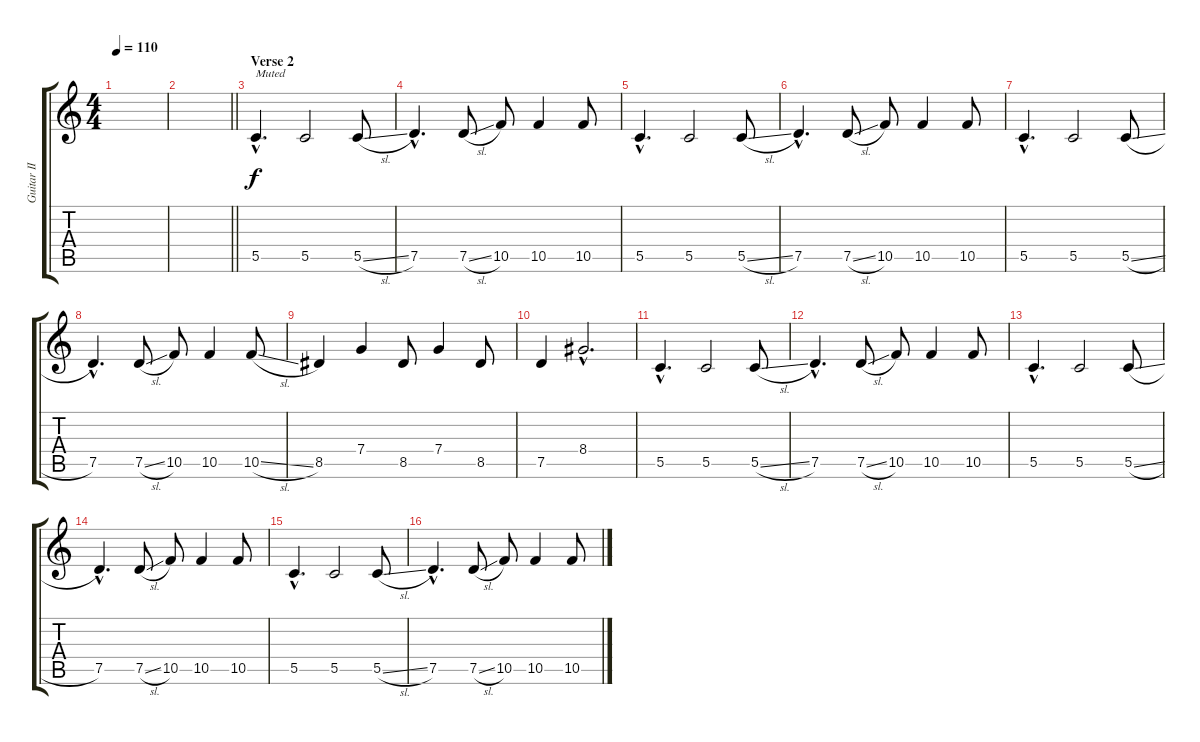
\track ("Guitar II" "Guitar II") {instrument distortionguitar}
\staff {score tabs}
\tuning (D4 A3 F3 C3 G2 C2) {hide}
\ts (4 4)
\tempo 110
\clef g2
\ks c
|
\barLineRight lightlight
|
\section ("" "Verse 2")
5.5{hac}.4{d txt "Muted" volume 9 instrument electricguitarmuted} 5.5.2 5.5{sl}.8 |
7.5{hac}.4{d} 7.5{sl}.8 10.5.8 10.5.4 10.5.8 |
5.5{hac}.4{d} 5.5.2 5.5{sl}.8 |
7.5{hac}.4{d} 7.5{sl}.8 10.5.8 10.5.4 10.5.8 |
5.5{hac}.4{d} 5.5.2 5.5{sl}.8 |
7.5{hac}.4{d} 7.5{sl}.8 10.5.8 10.5.4 10.5{sl}.8 |
8.5.4 7.4.4 8.5.8 7.4.4 8.5.8 |
7.5.4 8.4{hac}.2{d} |
5.5{hac}.4{d} 5.5.2 5.5{sl}.8 |
7.5{hac}.4{d} 7.5{sl}.8 10.5.8 10.5.4 10.5.8 |
5.5{hac}.4{d} 5.5.2 5.5{sl}.8 |
7.5{hac}.4{d} 7.5{sl}.8 10.5.8 10.5.4 10.5.8 |
5.5{hac}.4{d} 5.5.2 5.5{sl}.8 |
7.5{hac}.4{d} 7.5{sl}.8 10.5.8 10.5.4 10.5{sl}.8
